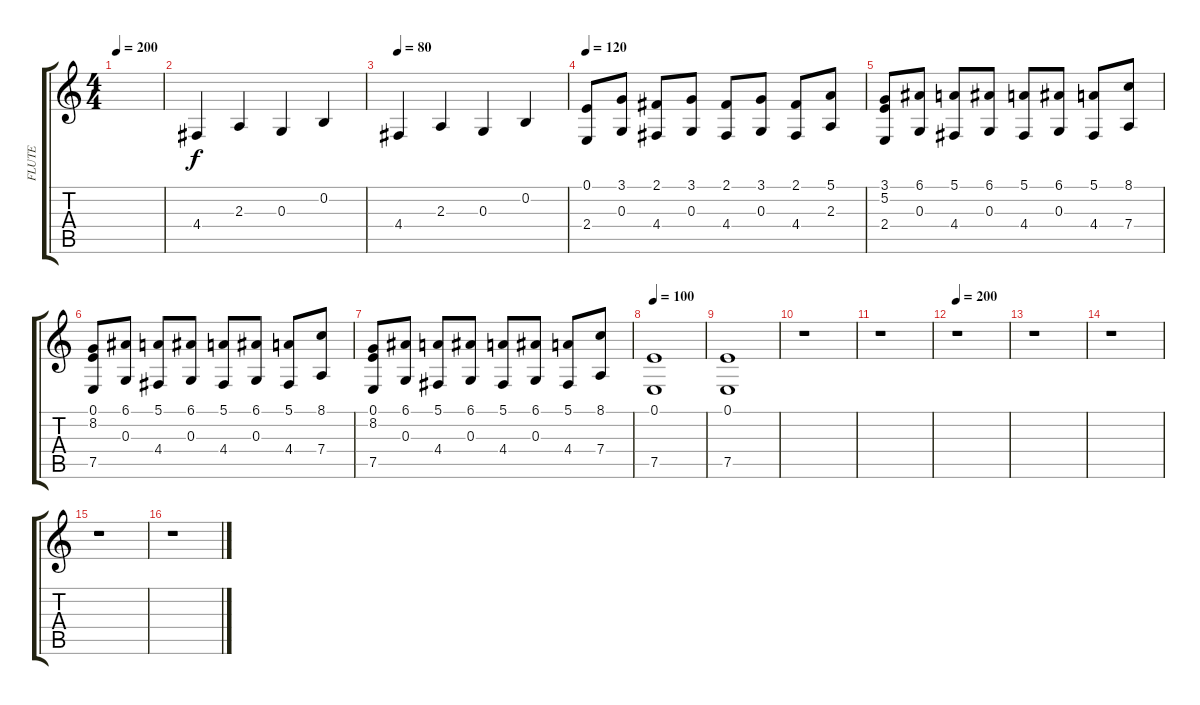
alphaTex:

\track ("FLUTE" "FLUTE") {instrument flute}
\staff {score tabs}
\tuning (E4 B3 G3 D3 A2 E2) {hide}
\ts (4 4)
\tempo 200
\tempo 80
\tempo 200
\clef g2
\ks c
|
4.4.4 2.3.4 0.3.4 0.2.4 |
\tempo 80
4.4.4{volume 12 instrument voiceoohs} 2.3.4 0.3.4 0.2.4 |
\tempo 120
(0.1 2.4).8{volume 2 instrument choiraahs} (3.1 0.3).8{volume 3 instrument choiraahs} (2.1 4.4).8{volume 4 instrument choiraahs} (3.1 0.3).8{volume 5 instrument choiraahs} (2.1 4.4).8{volume 6 instrument choiraahs} (3.1 0.3).8{volume 7 instrument choiraahs} (2.1 4.4).8{volume 8 instrument choiraahs} (5.1 2.3).8{volume 9 instrument choiraahs} |
(3.1 5.2 2.4).8{volume 9 instrument choiraahs} (6.1 0.3).8 (5.1 4.4).8 (6.1 0.3).8 (5.1 4.4).8 (6.1 0.3).8 (5.1 4.4).8 (8.1 7.4).8 |
(0.1 8.2 7.5).8{volume 10 instrument choiraahs} (6.1 0.3).8 (5.1 4.4).8 (6.1 0.3).8 (5.1 4.4).8 (6.1 0.3).8 (5.1 4.4).8 (8.1 7.4).8 |
(0.1 8.2 7.5).8{volume 11 instrument choiraahs} (6.1 0.3).8 (5.1 4.4).8 (6.1 0.3).8 (5.1 4.4).8 (6.1 0.3).8 (5.1 4.4).8 (8.1 7.4).8 |
\tempo 100
(0.1 7.5).1{volume 10 instrument flute} |
(0.1 7.5).1 |
r.1 |
r.1 |
\tempo 200
r.1 |
r.1 |
r.1 |
r.1 |
r.1
